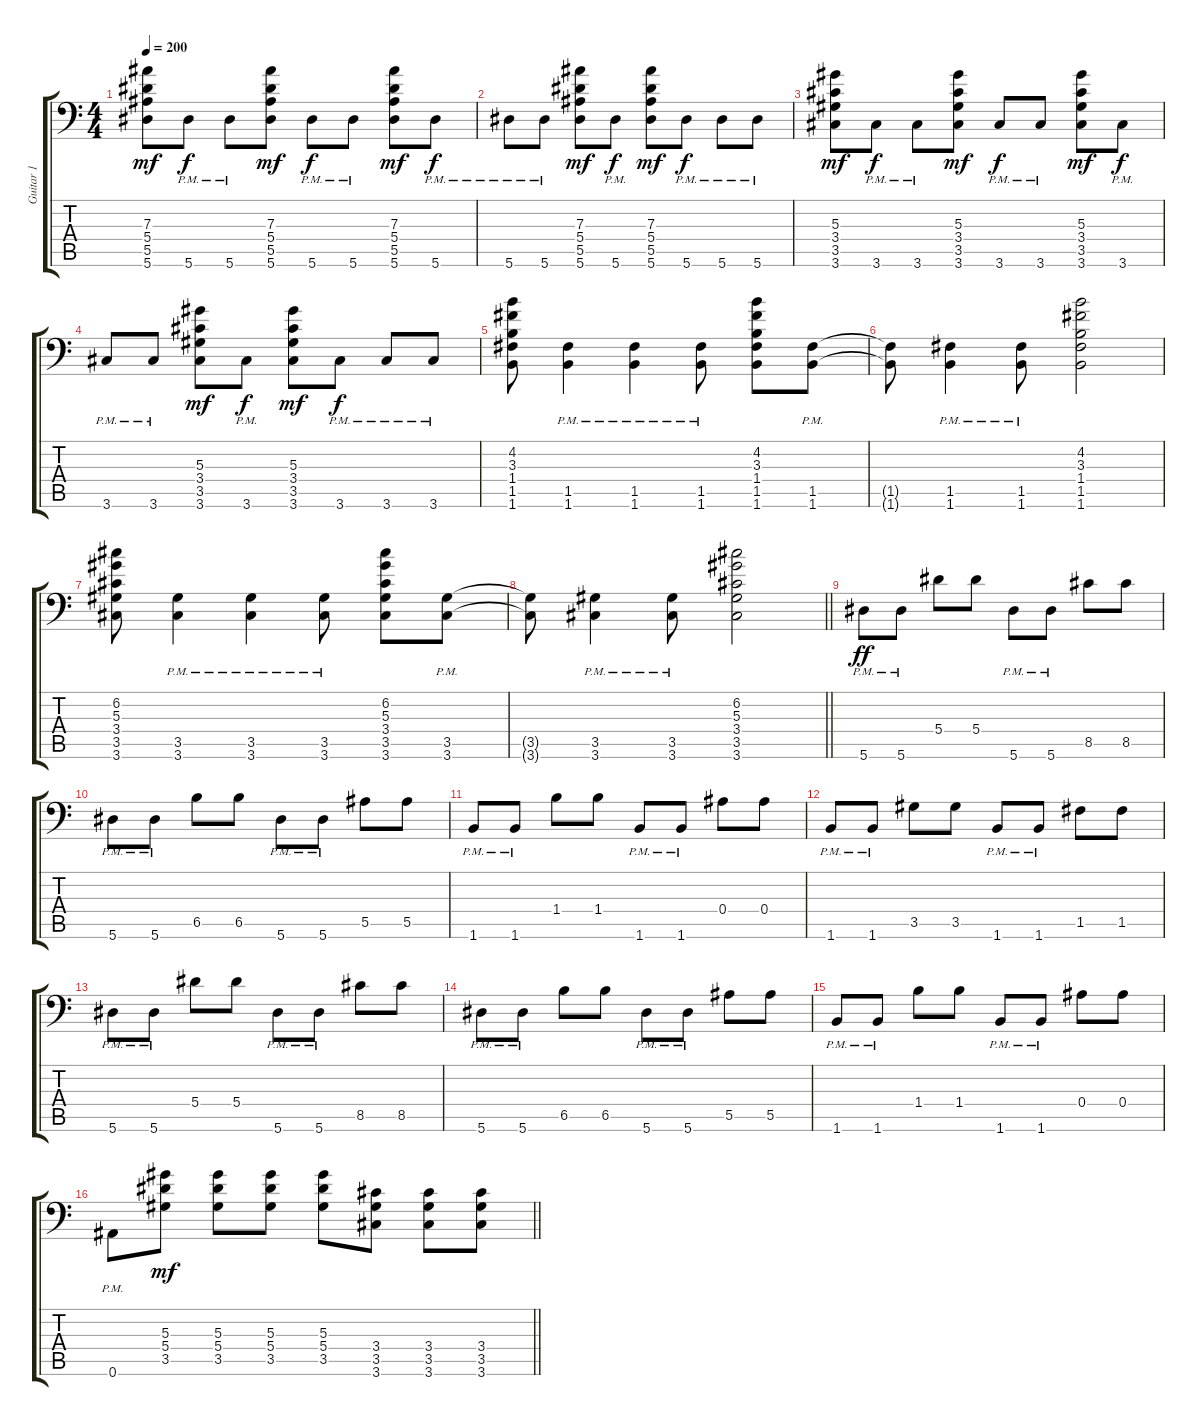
\track ("Guitar 1" "Guitar 1") {instrument distortionguitar}
\staff {score tabs}
\tuning (C4 G3 Eb3 Bb2 F2 Bb1) {hide}
\ts (4 4)
\tempo 200
\clef f4
\ks c
(7.3 5.4 5.5 5.6).8{dy mf} 5.6{pm}.8{dy f} 5.6{pm}.8 (7.3 5.4 5.5 5.6).8{dy mf} 5.6{pm}.8{dy f} 5.6{pm}.8 (7.3 5.4 5.5 5.6).8{dy mf} 5.6{pm}.8{dy f} |
5.6{pm}.8 5.6{pm}.8 (7.3 5.4 5.5 5.6).8{dy mf} 5.6{pm}.8{dy f} (7.3 5.4 5.5 5.6).8{dy mf} 5.6{pm}.8{dy f} 5.6{pm}.8 5.6{pm}.8 |
(5.3 3.4 3.5 3.6).8{dy mf} 3.6{pm}.8{dy f} 3.6{pm}.8 (5.3 3.4 3.5 3.6).8{dy mf} 3.6{pm}.8{dy f} 3.6{pm}.8 (5.3 3.4 3.5 3.6).8{dy mf} 3.6{pm}.8{dy f} |
3.6{pm}.8 3.6{pm}.8 (5.3 3.4 3.5 3.6).8{dy mf} 3.6{pm}.8{dy f} (5.3 3.4 3.5 3.6).8{dy mf} 3.6{pm}.8{dy f} 3.6{pm}.8 3.6{pm}.8 |
(4.2 3.3 1.4 1.5 1.6).8 (1.5{pm} 1.6{pm}).4 (1.5{pm} 1.6{pm}).4 (1.5{pm} 1.6{pm}).8 (4.2 3.3 1.4 1.5 1.6).8 (1.5{pm} 1.6{pm}).8 |
(1.5{t} 1.6{t}).8 (1.5{pm} 1.6{pm}).4 (1.5{pm} 1.6{pm}).8 (4.2 3.3 1.4 1.5 1.6).2 |
(6.2 5.3 3.4 3.5 3.6).8 (3.5{pm} 3.6{pm}).4 (3.5{pm} 3.6{pm}).4 (3.5{pm} 3.6{pm}).8 (6.2 5.3 3.4 3.5 3.6).8 (3.5{pm} 3.6{pm}).8 |
\barLineRight lightlight
(3.5{t} 3.6{t}).8 (3.5{pm} 3.6{pm}).4 (3.5{pm} 3.6{pm}).8 (6.2 5.3 3.4 3.5 3.6).2 |
\section ("" "")
5.6{pm}.8{dy ff} 5.6{pm}.8 5.4.8 5.4.8 5.6{pm}.8 5.6{pm}.8 8.5.8 8.5.8 |
5.6{pm}.8 5.6{pm}.8 6.5.8 6.5.8 5.6{pm}.8 5.6{pm}.8 5.5.8 5.5.8 |
1.6{pm}.8 1.6{pm}.8 1.4.8 1.4.8 1.6{pm}.8 1.6{pm}.8 0.4.8 0.4.8 |
1.6{pm}.8 1.6{pm}.8 3.5.8 3.5.8 1.6{pm}.8 1.6{pm}.8 1.5.8 1.5.8 |
5.6{pm}.8 5.6{pm}.8 5.4.8 5.4.8 5.6{pm}.8 5.6{pm}.8 8.5.8 8.5.8 |
5.6{pm}.8 5.6{pm}.8 6.5.8 6.5.8 5.6{pm}.8 5.6{pm}.8 5.5.8 5.5.8 |
1.6{pm}.8 1.6{pm}.8 1.4.8 1.4.8 1.6{pm}.8 1.6{pm}.8 0.4.8 0.4.8 |
\barLineRight lightlight
0.6{pm}.8 (5.3 5.4 3.5).8{dy mf} (5.3 5.4 3.5).8 (5.3 5.4 3.5).8 (5.3 5.4 3.5).8 (3.4 3.5 3.6).8 (3.4 3.5 3.6).8 (3.4 3.5 3.6).8
